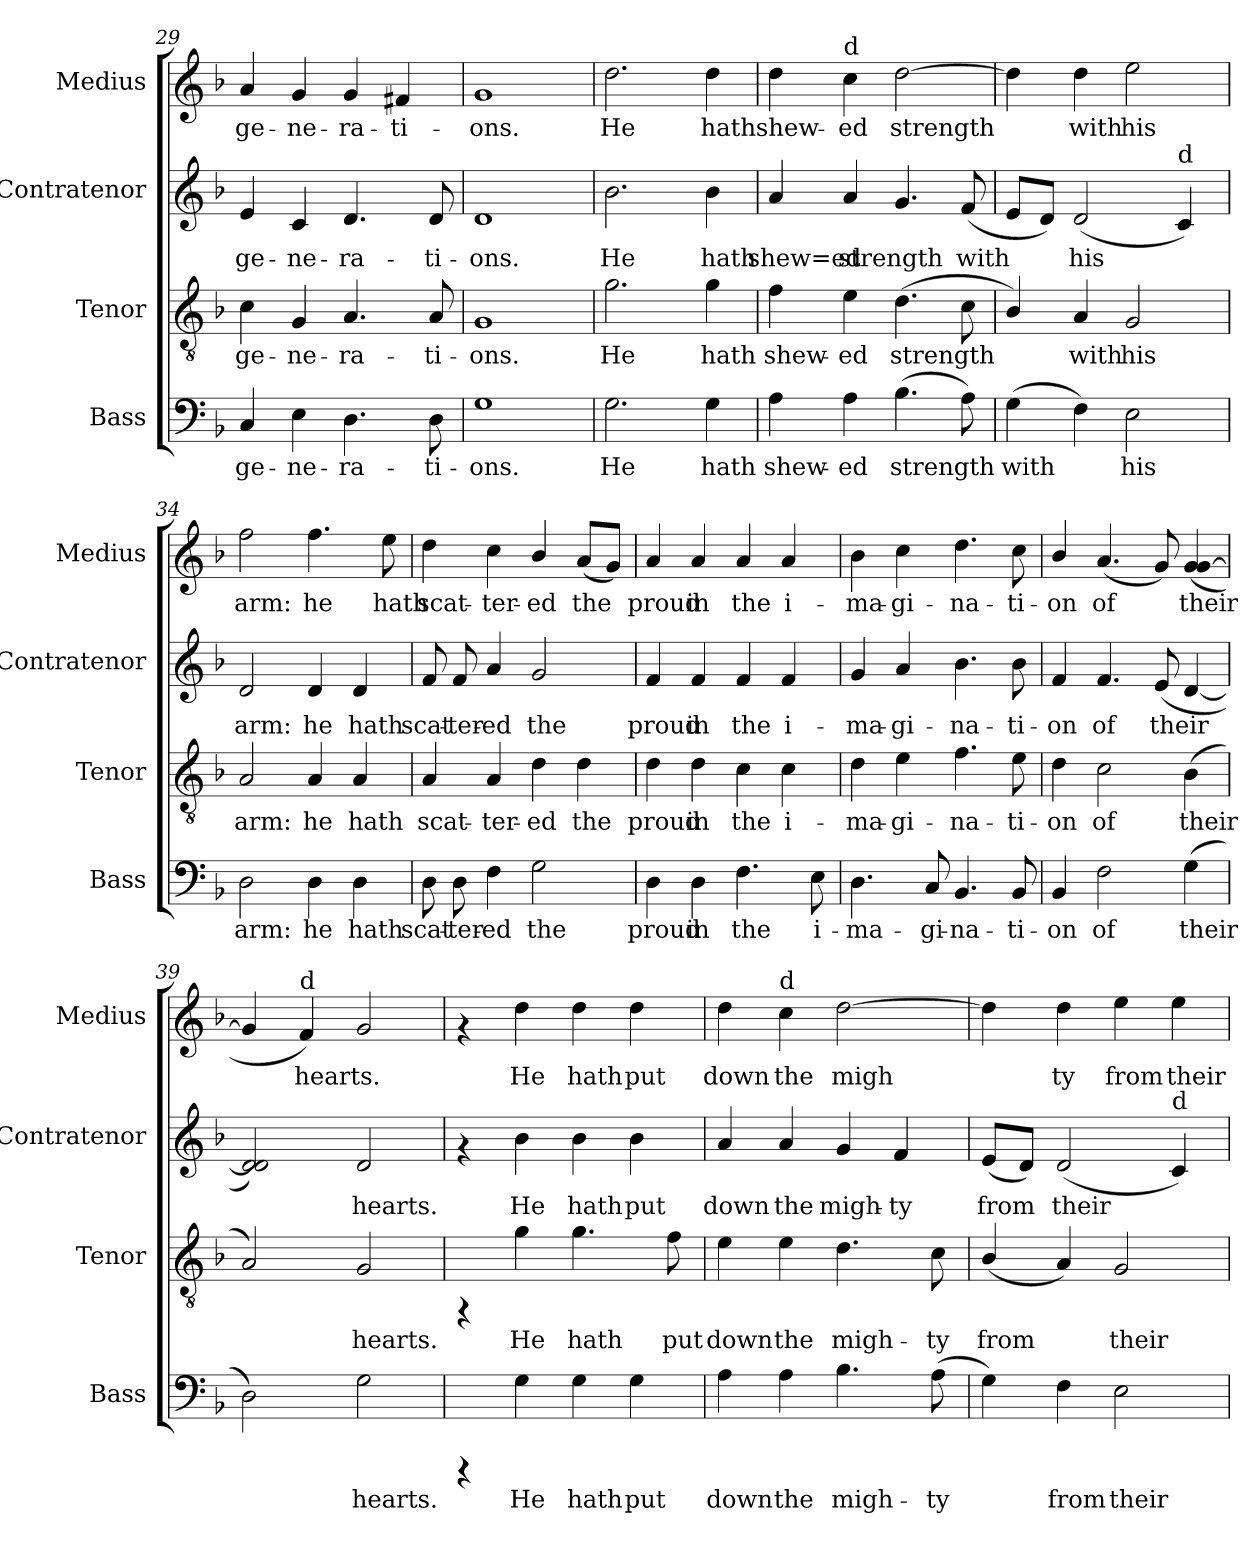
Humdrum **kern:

**kern	**text	**kern	**text	**kern	**text	**kern	**text
*part4	*part4	*part3	*part3	*part2	*part2	*part1	*part1
*staff4	*staff4	*staff3	*staff3	*staff2	*staff2	*staff1	*staff1
*I"Bass	*	*I"Tenor	*	*I"Contratenor	*	*I"Medius	*
*I'Bass	*	*I'Tenor	*	*I'Contratenor	*	*I'Medius	*
*clefF4	*	*clefGv2	*	*clefG2	*	*clefG2	*
*k[b-]	*	*k[b-]	*	*k[b-]	*	*k[b-]	*
*F:	*	*F:	*	*F:	*	*F:	*
=29	=29	=29	=29	=29	=29	=29	=29
!	!LO:LY:b:cj	!	!LO:LY:b:cj	!	!LO:LY:b:cj	!	!LO:LY:b:cj
4C/	ge-	4c\	ge-	4e/	ge-	4a/	ge-
!	!LO:LY:b:cj	!	!LO:LY:b:cj	!	!LO:LY:b:cj	!	!LO:LY:b:cj
4E\	-ne-	4G/	-ne-	4c/	-ne-	4g/	-ne-
!	!LO:LY:b:cj	!	!LO:LY:b:cj	!	!LO:LY:b:cj	!	!LO:LY:b:cj
4.D\	-ra-	4.A/	-ra-	4.d/	-ra-	4g/	-ra-
!	!	!	!	!	!	!	!LO:LY:b:cj
.	.	.	.	.	.	4f#X/	-ti-
!	!LO:LY:b:cj	!	!LO:LY:b:cj	!	!LO:LY:b:cj	!	!
8D\	-ti-	8A/	-ti-	8d/	-ti-	.	.
=30	=30	=30	=30	=30	=30	=30	=30
!	!LO:LY:b:cj	!	!LO:LY:b:cj	!	!LO:LY:b:cj	!	!LO:LY:b:cj
1G	-ons.	1G	-ons.	1d	-ons.	1g	-ons.
=31!	=31!	=31!	=31!	=31!	=31!	=31!	=31!
!	!LO:LY:b:cj	!	!LO:LY:b:cj	!	!LO:LY:b:cj	!	!LO:LY:b:cj
2.G\	He	2.g\	He	2.b-\	He	2.dd\	He
!	!LO:LY:b:cj	!	!LO:LY:b:cj	!	!LO:LY:b:cj	!	!LO:LY:b:cj
4G\	hath	4g\	hath	4b-\	hath	4dd\	hath
!!LO:LB:g=z
=32	=32	=32	=32	=32	=32	=32	=32
!	!LO:LY:b:cj	!	!LO:LY:b:cj	!	!LO:LY:b:cj	!	!LO:LY:b:cj
4A\	shew-	4f\	shew-	4a/	shew=ed	4dd\	shew-
!	!	!	!	!	!	!LO:TX:a:t=d	!
!	!LO:LY:b:cj	!	!LO:LY:b:cj	!	!LO:LY:b:cj	!	!LO:LY:b:cj
4A\	-ed	4e\	-ed	4a/	strength	4cc\	-ed
!	!LO:LY:b:cj	!	!LO:LY:b:cj	!	!LO:LY:b:cj	!	!LO:LY:b:cj
(>4.B-\	strength	(>4.d\	strength	4.g/	.	[>2dd\	strength
!	!LO:LY:b:cj	!	!LO:LY:b:cj	!	!LO:LY:b:cj	!	!
8A\)	.	8c\	.	(<8f/	with	.	.
=33	=33	=33	=33	=33	=33	=33	=33
!	!LO:LY:b:cj	!	!LO:LY:b:cj	!	!LO:LY:b:cj	!	!LO:LY:b:cj
(>4G\	with	4B-/)	.	8e/L	.	4dd\]	.
!	!	!	!	!	!LO:LY:b:cj	!	!
.	.	.	.	8d/J)	.	.	.
!	!LO:LY:b:cj	!	!LO:LY:b:cj	!	!LO:LY:b:cj	!	!LO:LY:b:cj
4F\)	.	4A/	with	(<2d/	his	4dd\	with
!	!LO:LY:b:cj	!	!LO:LY:b:cj	!	!	!	!LO:LY:b:cj
2E\	his	2G/	his	.	.	2ee\	his
!	!	!	!	!LO:TX:a:t=d	!	!	!
!	!	!	!	!	!LO:LY:b:cj	!	!
.	.	.	.	4c/)	.	.	.
=34	=34	=34	=34	=34	=34	=34	=34
!	!LO:LY:b:cj	!	!LO:LY:b:cj	!	!LO:LY:b:cj	!	!LO:LY:b:cj
2D\	arm:	2A/	arm:	2d/	arm:	2ff\	arm:
!	!LO:LY:b:cj	!	!LO:LY:b:cj	!	!LO:LY:b:cj	!	!LO:LY:b:cj
4D\	he	4A/	he	4d/	he	4.ff\	he
!	!LO:LY:b:cj	!	!LO:LY:b:cj	!	!LO:LY:b:cj	!	!
4D\	hath	4A/	hath	4d/	hath	.	.
!	!	!	!	!	!	!	!LO:LY:b:cj
.	.	.	.	.	.	8ee\	hath
=35	=35	=35	=35	=35	=35	=35	=35
!	!LO:LY:b:cj	!	!LO:LY:b:cj	!	!LO:LY:b:cj	!	!LO:LY:b:cj
8D\	scat-	4A/	scat-	8f/	scat-	4dd\	scat-
!	!LO:LY:b:cj	!	!	!	!LO:LY:b:cj	!	!
8D\	-ter-	.	.	8f/	-ter-	.	.
!	!LO:LY:b:cj	!	!LO:LY:b:cj	!	!LO:LY:b:cj	!	!LO:LY:b:cj
4F\	-ed	4A/	-ter-	4a/	-ed	4cc\	-ter-
!	!LO:LY:b:cj	!	!LO:LY:b:cj	!	!LO:LY:b:cj	!	!LO:LY:b:cj
2G\	the	4d\	-ed	2g/	the	4b-/	-ed
!	!	!	!LO:LY:b:cj	!	!	!	!LO:LY:b:cj
.	.	4d\	the	.	.	(<8a/L	the
!	!	!	!	!	!	!	!LO:LY:b:cj
.	.	.	.	.	.	8g/J)	.
=36	=36	=36	=36	=36	=36	=36	=36
!	!LO:LY:b:cj	!	!LO:LY:b:cj	!	!LO:LY:b:cj	!	!LO:LY:b:cj
4D\	proud	4d\	proud	4f/	proud	4a/	proud
!	!LO:LY:b:cj	!	!LO:LY:b:cj	!	!LO:LY:b:cj	!	!LO:LY:b:cj
4D\	in	4d\	in	4f/	in	4a/	in
!	!LO:LY:b:cj	!	!LO:LY:b:cj	!	!LO:LY:b:cj	!	!LO:LY:b:cj
4.F\	the	4c\	the	4f/	the	4a/	the
!	!	!	!LO:LY:b:cj	!	!LO:LY:b:cj	!	!LO:LY:b:cj
.	.	4c\	i-	4f/	i-	4a/	i-
!	!LO:LY:b:cj	!	!	!	!	!	!
8E\	i-	.	.	.	.	.	.
!!LO:PB:g=z
=37	=37	=37	=37	=37	=37	=37	=37
!	!LO:LY:b:cj	!	!LO:LY:b:cj	!	!LO:LY:b:cj	!	!LO:LY:b:cj
4.D\	-ma-	4d\	-ma-	4g/	-ma-	4b-\	-ma-
!	!	!	!LO:LY:b:cj	!	!LO:LY:b:cj	!	!LO:LY:b:cj
.	.	4e\	-gi-	4a/	-gi-	4cc\	-gi-
!	!LO:LY:b:cj	!	!	!	!	!	!
8C/	-gi-	.	.	.	.	.	.
!	!LO:LY:b:cj	!	!LO:LY:b:cj	!	!LO:LY:b:cj	!	!LO:LY:b:cj
4.BB-/	-na-	4.f\	-na-	4.b-\	-na-	4.dd\	-na-
!	!LO:LY:b:cj	!	!LO:LY:b:cj	!	!LO:LY:b:cj	!	!LO:LY:b:cj
8BB-/	-ti-	8e\	-ti-	8b-\	-ti-	8cc\	-ti-
=38	=38	=38	=38	=38	=38	=38	=38
!	!LO:LY:b:cj	!	!LO:LY:b:cj	!	!LO:LY:b:cj	!	!LO:LY:b:cj
4BB-/	-on	4d\	-on	4f/	-on	4b-/	-on
!	!LO:LY:b:cj	!	!LO:LY:b:cj	!	!LO:LY:b:cj	!	!LO:LY:b:cj
2F\	of	2c\	of	4.f/	of	(<4.a/	of
!	!	!	!	!	!LO:LY:b:cj	!	!LO:LY:b:cj
.	.	.	.	(<8e/	their	8g/)	.
!	!LO:LY:b:cj	!	!LO:LY:b:cj	!	!LO:LY:b:cj	!	!LO:LY:b:cj
(>4G\	their	(>4B-\	their	[<4d/	.	(<4g/ [<4g/	their
=39	=39	=39	=39	=39	=39	=39	=39
!	!LO:LY:b:cj	!	!LO:LY:b:cj	!	!LO:LY:b:cj	!	!LO:LY:b:cj
2D\)	.	2A/)	.	2d/ 2d/])	.	4g/]	.
!	!	!	!	!	!	!LO:TX:a:t=d	!
!	!	!	!	!	!	!	!LO:LY:b:cj
.	.	.	.	.	.	4f/)	hearts.
!	!LO:LY:b:cj	!	!LO:LY:b:cj	!	!LO:LY:b:cj	!	!LO:LY:b:cj
2G\	hearts.	2G/	hearts.	2d/	hearts.	2g/	.
=40	=40	=40	=40	=40	=40	=40	=40
4rCCC	.	4rFF	.	4rf	.	4rf	.
!	!LO:LY:b:cj	!	!LO:LY:b:cj	!	!LO:LY:b:cj	!	!LO:LY:b:cj
4G\	He	4g\	He	4b-\	He	4dd\	He
!	!LO:LY:b:cj	!	!LO:LY:b:cj	!	!LO:LY:b:cj	!	!LO:LY:b:cj
4G\	hath	4.g\	hath	4b-\	hath	4dd\	hath
!	!LO:LY:b:cj	!	!	!	!LO:LY:b:cj	!	!LO:LY:b:cj
4G\	put	.	.	4b-\	put	4dd\	put
!	!	!	!LO:LY:b:cj	!	!	!	!
.	.	8f\	put	.	.	.	.
=41	=41	=41	=41	=41	=41	=41	=41
!	!LO:LY:b:cj	!	!LO:LY:b:cj	!	!LO:LY:b:cj	!	!LO:LY:b:cj
4A\	down	4e\	down	4a/	down	4dd\	down
!	!	!	!	!	!	!LO:TX:a:t=d	!
!	!LO:LY:b:cj	!	!LO:LY:b:cj	!	!LO:LY:b:cj	!	!LO:LY:b:cj
4A\	the	4e\	the	4a/	the	4cc\	the
!	!LO:LY:b:cj	!	!LO:LY:b:cj	!	!LO:LY:b:cj	!	!LO:LY:b:cj
4.B-\	migh-	4.d\	migh-	4g/	migh-	[>2dd\	migh-
!	!	!	!	!	!LO:LY:b:cj	!	!
.	.	.	.	4f/	-ty	.	.
!	!LO:LY:b:cj	!	!LO:LY:b:cj	!	!	!	!
(>8A\	-ty	8c\	-ty	.	.	.	.
!!LO:PB:g=z
=42	=42	=42	=42	=42	=42	=42	=42
!	!LO:LY:b:cj	!	!LO:LY:b:cj	!	!LO:LY:b:cj	!	!LO:LY:b:cj
4G\)	.	(<4B-/	from	(<8e/L	from	4dd\]	--
!	!	!	!	!	!LO:LY:b:cj	!	!
.	.	.	.	8d/J)	.	.	.
!	!LO:LY:b:cj	!	!LO:LY:b:cj	!	!LO:LY:b:cj	!	!LO:LY:b:cj
4F\	from	4A/)	.	(<2d/	their	4dd\	-ty
!	!LO:LY:b:cj	!	!LO:LY:b:cj	!	!	!	!LO:LY:b:cj
2E\	their	2G/	their	.	.	4ee\	from
!	!	!	!	!LO:TX:a:t=d	!	!	!
!	!	!	!	!	!LO:LY:b:cj	!	!LO:LY:b:cj
.	.	.	.	4c/)	.	4ee\	their
=	=	=	=	=	=	=	=
*-	*-	*-	*-	*-	*-	*-	*-
